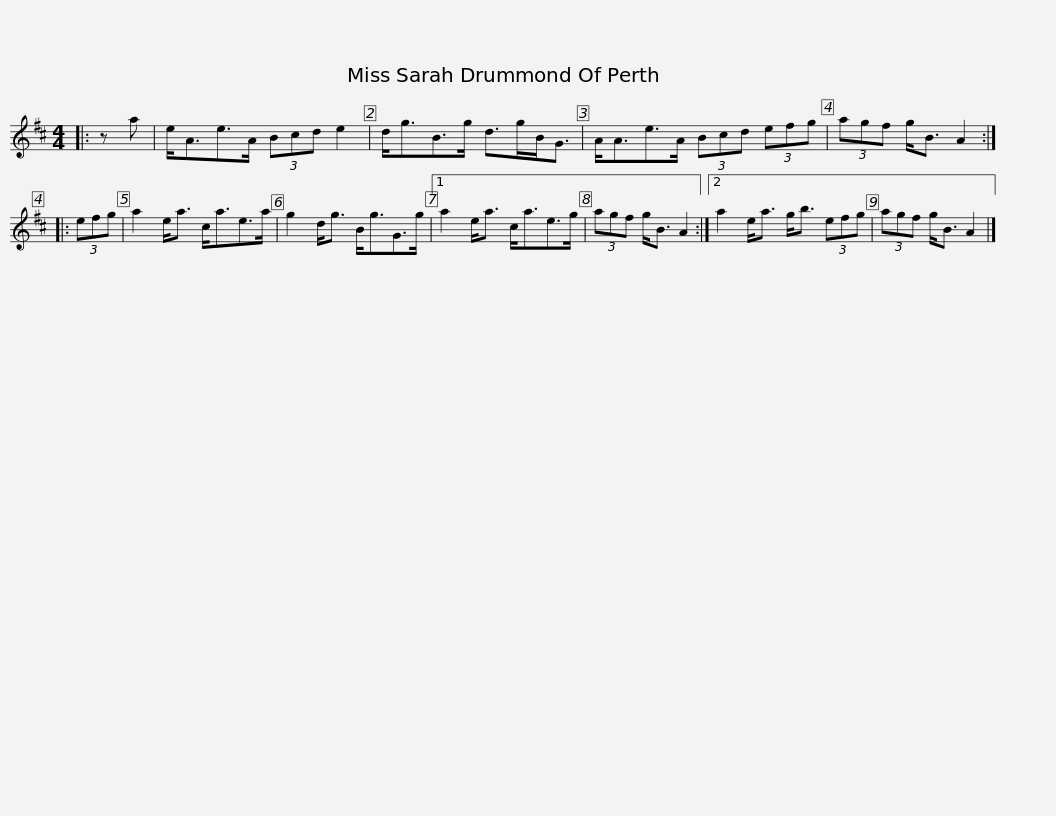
X:1
L:1/8
M:4/4
I:linebreak $
K:D
V:1 treble
V:1
|: z a | e<Ae>A (3Bcd e2 | d<gB>g d>gB<G | A<Ae>A (3Bcd (3efg | (3agf g<B A2 :: %5
 (3efg |$ a2 e<a c<ae>a | g2 d<g B<gG>g |1 a2 e<a c<ae>g | (3agf g<B A2 :|2 %10
 a2 e<a g<b (3efg |$ (3agf g<B A2 |] %12
